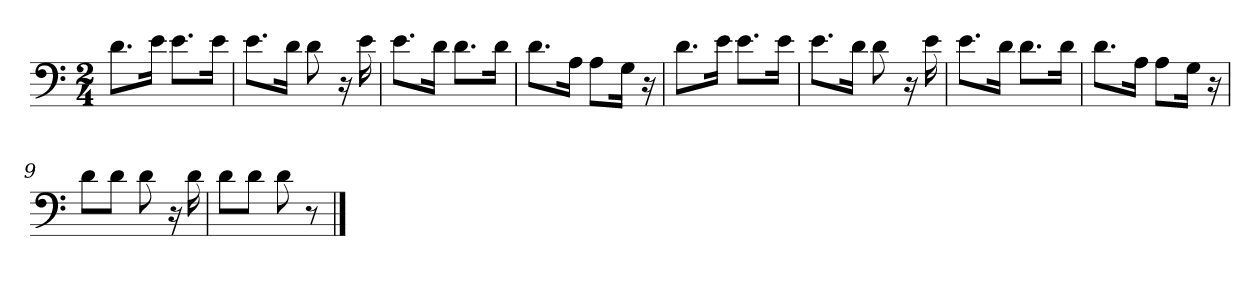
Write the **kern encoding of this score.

**kern
*part1
*staff1
*clefF4
*k[]
*M2/4
=1
8.d\L
16e\Jk
8.e\L
16e\Jk
=2
8.e\L
16d\Jk
8d\
16r
16e\
=3
8.e\L
16d\Jk
8.d\L
16d\Jk
=4
8.d\L
16A\Jk
8A\L
16G\Jk
16r
=5
8.d\L
16e\Jk
8.e\L
16e\Jk
=6
8.e\L
16d\Jk
8d\
16r
16e\
=7
8.e\L
16d\Jk
8.d\L
16d\Jk
=8
8.d\L
16A\Jk
8A\L
16G\Jk
16r
=9
8d\L
8d\J
8d\
16r
16d\
=10
8d\L
8d\J
8d\
8r
==
*-
